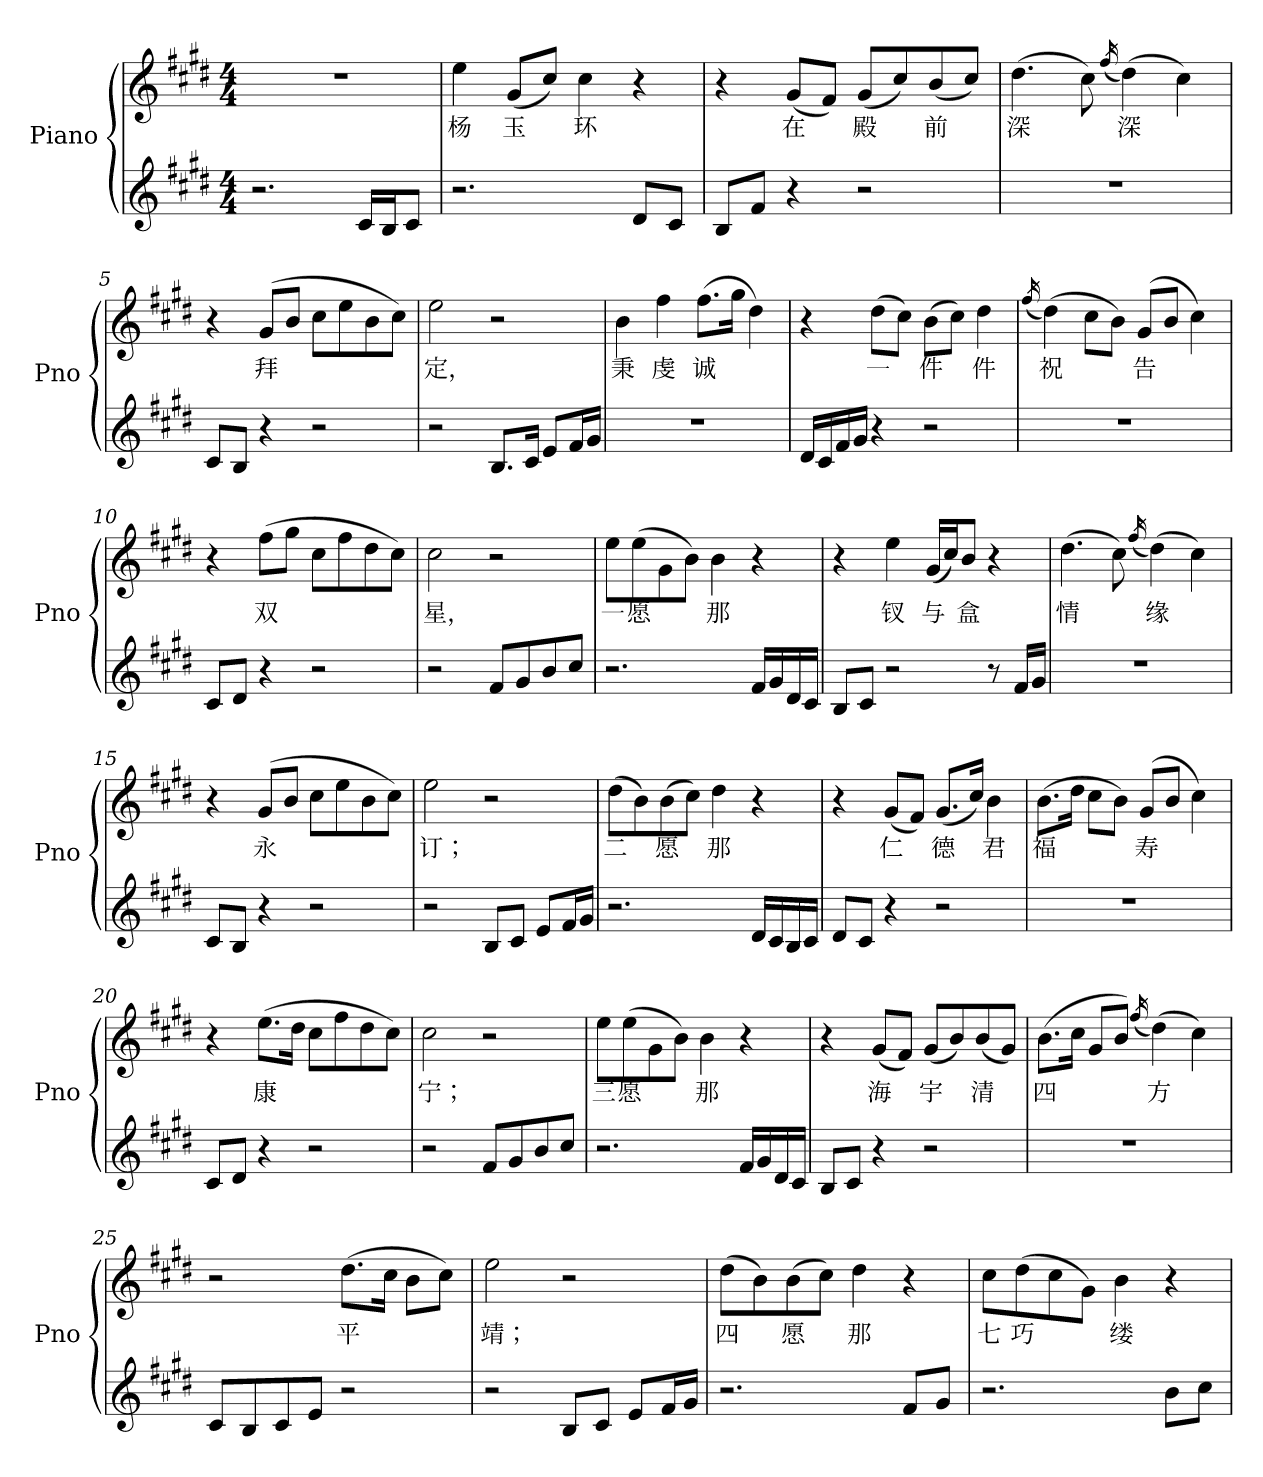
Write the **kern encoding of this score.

**kern	**kern	**text
*part2	*part1	*part1
*staff2	*staff1	*staff1
*I"Piano	*I"Piano	*
*I'Pno	*I'Pno	*
*clefG2	*clefG2	*
*k[f#c#g#d#]	*k[f#c#g#d#]	*
*M4/4	*M4/4	*
=1	=1	=1
2.r	1r	.
16c#/LL	.	.
16B/J	.	.
8c#/J	.	.
=2	=2	=2
!	!	!LO:LY:b
2.r	4ee\	杨
!	!	!LO:LY:b
.	(<8g#/L	玉
.	8cc#/J)	.
!	!	!LO:LY:b
.	4cc#\	环
8d#/L	4r	.
8c#/J	.	.
=3	=3	=3
8B/L	4r	.
8f#/J	.	.
!	!	!LO:LY:b
4r	(<8g#/L	在
.	8f#/J)	.
!	!	!LO:LY:b
2r	(<8g#/L	殿
.	8cc#/)	.
!	!	!LO:LY:b
.	(<8b/	前
.	8cc#/J)	.
=4	=4	=4
!	!	!LO:LY:b
1r	(>4.dd#\	深
.	8cc#\)	.
.	(<16qff#/	.
!	!	!LO:LY:b
.	(>4dd#\)	深
.	4cc#\)	.
=5	=5	=5
8c#/L	4r	.
8B/J	.	.
!	!	!LO:LY:b
4r	(>8g#/L	拜
.	8b/J	.
2r	8cc#\L	.
.	8ee\	.
.	8b\	.
.	8cc#\J)	.
=6	=6	=6
!	!	!LO:LY:b
2r	2ee\	定，
8.B/L	2r	.
16c#/Jk	.	.
8e/L	.	.
16f#/L	.	.
16g#/JJ	.	.
!!LO:LB:g=z
=7	=7	=7
!	!	!LO:LY:b
1r	4b\	秉
!	!	!LO:LY:b
.	4ff#\	虔
!	!	!LO:LY:b
.	(>8.ff#\L	诚
.	16gg#\Jk	.
.	4dd#\)	.
=8	=8	=8
16d#/LL	4r	.
16c#/	.	.
16f#/	.	.
16g#/JJ	.	.
!	!	!LO:LY:b
4r	(>8dd#\L	一
.	8cc#\J)	.
!	!	!LO:LY:b
2r	(>8b\L	件
.	8cc#\J)	.
!	!	!LO:LY:b
.	4dd#\	件
=9	=9	=9
.	(<16qff#/	.
!	!	!LO:LY:b
1r	(>4dd#\)	祝
.	8cc#\L	.
.	8b\J)	.
!	!	!LO:LY:b
.	(>8g#/L	告
.	8b/J	.
.	4cc#\)	.
=10	=10	=10
8c#/L	4r	.
8d#/J	.	.
!	!	!LO:LY:b
4r	(>8ff#\L	双
.	8gg#\J	.
2r	8cc#\L	.
.	8ff#\	.
.	8dd#\	.
.	8cc#\J)	.
=11	=11	=11
!	!	!LO:LY:b
2r	2cc#\	星，
8f#/L	2r	.
8g#/	.	.
8b/	.	.
8cc#/J	.	.
!!LO:LB:g=z
=12	=12	=12
!	!	!LO:LY:b
2.r	8ee\L	一
!	!	!LO:LY:b
.	(>8ee\	愿
.	8g#\	.
.	8b\J)	.
!	!	!LO:LY:b
.	4b\	那
16f#/LL	4r	.
16g#/	.	.
16d#/	.	.
16c#/JJ	.	.
=13	=13	=13
8B/L	4r	.
8c#/J	.	.
!	!	!LO:LY:b
2r	4ee\	钗
!	!	!LO:LY:b
.	(<16g#/LL	与
.	16cc#/J)	.
!	!	!LO:LY:b
.	8b/J	盒
8r	4r	.
16f#/LL	.	.
16g#/JJ	.	.
=14	=14	=14
!	!	!LO:LY:b
1r	(>4.dd#\	情
.	8cc#\)	.
.	(<16qff#/	.
!	!	!LO:LY:b
.	(>4dd#\)	缘
.	4cc#\)	.
=15	=15	=15
8c#/L	4r	.
8B/J	.	.
!	!	!LO:LY:b
4r	(>8g#/L	永
.	8b/J	.
2r	8cc#\L	.
.	8ee\	.
.	8b\	.
.	8cc#\J)	.
=16	=16	=16
!	!	!LO:LY:b
2r	2ee\	订；
8B/L	2r	.
8c#/J	.	.
8e/L	.	.
16f#/L	.	.
16g#/JJ	.	.
!!LO:LB:g=z
=17	=17	=17
!	!	!LO:LY:b
2.r	(>8dd#\L	二
.	8b\)	.
!	!	!LO:LY:b
.	(>8b\	愿
.	8cc#\J)	.
!	!	!LO:LY:b
.	4dd#\	那
16d#/LL	4r	.
16c#/	.	.
16B/	.	.
16c#/JJ	.	.
=18	=18	=18
8d#/L	4r	.
8c#/J	.	.
!	!	!LO:LY:b
4r	(<8g#/L	仁
.	8f#/J)	.
!	!	!LO:LY:b
2r	(<8.g#/L	德
.	16cc#/Jk)	.
!	!	!LO:LY:b
.	4b\	君
=19	=19	=19
!	!	!LO:LY:b
1r	(>8.b\L	福
.	16dd#\Jk	.
.	8cc#\L	.
.	8b\J)	.
!	!	!LO:LY:b
.	(>8g#/L	寿
.	8b/J	.
.	4cc#\)	.
=20	=20	=20
8c#/L	4r	.
8d#/J	.	.
!	!	!LO:LY:b
4r	(>8.ee\L	康
.	16dd#\Jk	.
2r	8cc#\L	.
.	8ff#\	.
.	8dd#\	.
.	8cc#\J)	.
=21	=21	=21
!	!	!LO:LY:b
2r	2cc#\	宁；
8f#/L	2r	.
8g#/	.	.
8b/	.	.
8cc#/J	.	.
!!LO:LB:g=z
=22	=22	=22
!	!	!LO:LY:b
2.r	8ee\L	三
!	!	!LO:LY:b
.	(>8ee\	愿
.	8g#\	.
.	8b\J)	.
!	!	!LO:LY:b
.	4b\	那
16f#/LL	4r	.
16g#/	.	.
16d#/	.	.
16c#/JJ	.	.
=23	=23	=23
8B/L	4r	.
8c#/J	.	.
!	!	!LO:LY:b
4r	(<8g#/L	海
.	8f#/J)	.
!	!	!LO:LY:b
2r	(<8g#/L	宇
.	8b/)	.
!	!	!LO:LY:b
.	(<8b/	清
.	8g#/J)	.
=24	=24	=24
!	!	!LO:LY:b
1r	(>8.b\L	四
.	16cc#\Jk	.
.	8g#/L	.
.	8b/J)	.
.	(<16qff#/	.
!	!	!LO:LY:b
.	(>4dd#\)	方
.	4cc#\)	.
=25	=25	=25
8c#/L	2r	.
8B/	.	.
8c#/	.	.
8e/J	.	.
!	!	!LO:LY:b
2r	(>8.dd#\L	平
.	16cc#\Jk	.
.	8b\L	.
.	8cc#\J)	.
=26	=26	=26
!	!	!LO:LY:b
2r	2ee\	靖；
8B/L	2r	.
8c#/J	.	.
8e/L	.	.
16f#/L	.	.
16g#/JJ	.	.
!!LO:PB:g=z
=27	=27	=27
!	!	!LO:LY:b
2.r	(>8dd#\L	四
.	8b\)	.
!	!	!LO:LY:b
.	(>8b\	愿
.	8cc#\J)	.
!	!	!LO:LY:b
.	4dd#\	那
8f#/L	4r	.
8g#/J	.	.
=28	=28	=28
!	!	!LO:LY:b
2.r	8cc#\L	七
!	!	!LO:LY:b
.	(>8dd#\	巧
.	8cc#\	.
.	8g#\J)	.
!	!	!LO:LY:b
.	4b\	缕
8b\L	4r	.
8cc#\J	.	.
=	=	=
*-	*-	*-
